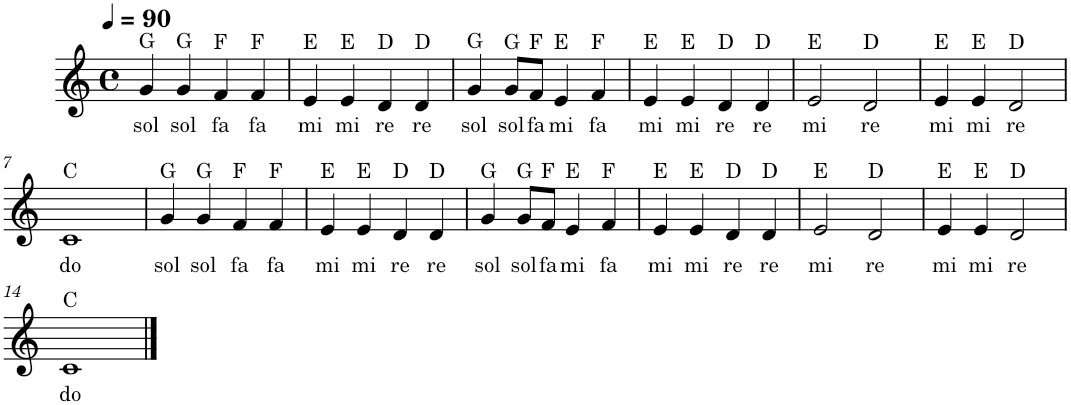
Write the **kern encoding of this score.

**kern	**text
*part1	*part1
*staff1	*staff1
*I"Piano	*
*I'Pno.	*
*clefG2	*
*k[]	*
*M4/4	*
*met(c)	*
*MM90	*
=1	=1
!LO:TX:a:t=G	!
!	!LO:LY:b
4g/	sol
!LO:TX:a:t=G	!
!	!LO:LY:b
4g/	sol
!LO:TX:a:t=F	!
!	!LO:LY:b
4f/	fa
!LO:TX:a:t=F	!
!	!LO:LY:b
4f/	fa
=2	=2
!LO:TX:a:t=E	!
!	!LO:LY:b
4e/	mi
!LO:TX:a:t=E	!
!	!LO:LY:b
4e/	mi
!LO:TX:a:t=D	!
!	!LO:LY:b
4d/	re
!LO:TX:a:t=D	!
!	!LO:LY:b
4d/	re
=3	=3
!LO:TX:a:t=G	!
!	!LO:LY:b
4g/	sol
!LO:TX:a:t=G	!
!	!LO:LY:b
8g/L	sol
!LO:TX:a:t=F	!
!	!LO:LY:b
8f/J	fa
!LO:TX:a:t=E	!
!	!LO:LY:b
4e/	mi
!LO:TX:a:t=F	!
!	!LO:LY:b
4f/	fa
=4	=4
!LO:TX:a:t=E	!
!	!LO:LY:b
4e/	mi
!LO:TX:a:t=E	!
!	!LO:LY:b
4e/	mi
!LO:TX:a:t=D	!
!	!LO:LY:b
4d/	re
!LO:TX:a:t=D	!
!	!LO:LY:b
4d/	re
=5	=5
!LO:TX:a:t=E	!
!	!LO:LY:b
2e/	mi
!LO:TX:a:t=D	!
!	!LO:LY:b
2d/	re
=6	=6
!LO:TX:a:t=E	!
!	!LO:LY:b
4e/	mi
!LO:TX:a:t=E	!
!	!LO:LY:b
4e/	mi
!LO:TX:a:t=D	!
!	!LO:LY:b
2d/	re
!!LO:LB:g=z
=7	=7
!LO:TX:a:t=C	!
!	!LO:LY:b
1c	do
=8	=8
!LO:TX:a:t=G	!
!	!LO:LY:b
4g/	sol
!LO:TX:a:t=G	!
!	!LO:LY:b
4g/	sol
!LO:TX:a:t=F	!
!	!LO:LY:b
4f/	fa
!LO:TX:a:t=F	!
!	!LO:LY:b
4f/	fa
=9	=9
!LO:TX:a:t=E	!
!	!LO:LY:b
4e/	mi
!LO:TX:a:t=E	!
!	!LO:LY:b
4e/	mi
!LO:TX:a:t=D	!
!	!LO:LY:b
4d/	re
!LO:TX:a:t=D	!
!	!LO:LY:b
4d/	re
=10	=10
!LO:TX:a:t=G	!
!	!LO:LY:b
4g/	sol
!LO:TX:a:t=G	!
!	!LO:LY:b
8g/L	sol
!LO:TX:a:t=F	!
!	!LO:LY:b
8f/J	fa
!LO:TX:a:t=E	!
!	!LO:LY:b
4e/	mi
!LO:TX:a:t=F	!
!	!LO:LY:b
4f/	fa
=11	=11
!LO:TX:a:t=E	!
!	!LO:LY:b
4e/	mi
!LO:TX:a:t=E	!
!	!LO:LY:b
4e/	mi
!LO:TX:a:t=D	!
!	!LO:LY:b
4d/	re
!LO:TX:a:t=D	!
!	!LO:LY:b
4d/	re
=12	=12
!LO:TX:a:t=E	!
!	!LO:LY:b
2e/	mi
!LO:TX:a:t=D	!
!	!LO:LY:b
2d/	re
=13	=13
!LO:TX:a:t=E	!
!	!LO:LY:b
4e/	mi
!LO:TX:a:t=E	!
!	!LO:LY:b
4e/	mi
!LO:TX:a:t=D	!
!	!LO:LY:b
2d/	re
!!LO:LB:g=z
=14	=14
!LO:TX:a:t=C	!
!	!LO:LY:b
1c	do
==	==
*-	*-
